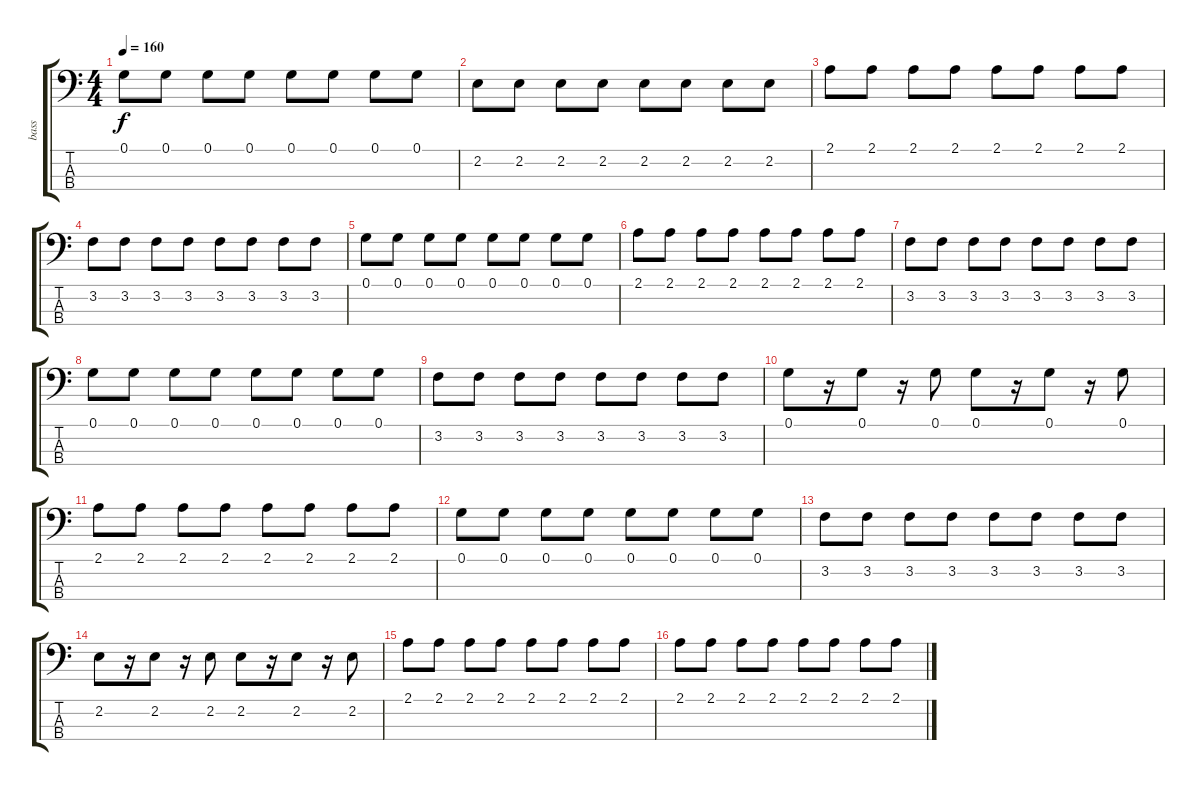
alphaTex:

\track ("bass" "bass") {instrument electricbassfinger}
\staff {score tabs}
\tuning (G2 D2 A1 E1) {hide}
\ts (4 4)
\tempo 160
\clef f4
\ks c
0.1.8{dy f} 0.1.8 0.1.8 0.1.8 0.1.8 0.1.8 0.1.8 0.1.8 |
2.2.8 2.2.8 2.2.8 2.2.8 2.2.8 2.2.8 2.2.8 2.2.8 |
2.1.8 2.1.8 2.1.8 2.1.8 2.1.8 2.1.8 2.1.8 2.1.8 |
3.2.8 3.2.8 3.2.8 3.2.8 3.2.8 3.2.8 3.2.8 3.2.8 |
0.1.8 0.1.8 0.1.8 0.1.8 0.1.8 0.1.8 0.1.8 0.1.8 |
2.1.8 2.1.8 2.1.8 2.1.8 2.1.8 2.1.8 2.1.8 2.1.8 |
3.2.8 3.2.8 3.2.8 3.2.8 3.2.8 3.2.8 3.2.8 3.2.8 |
0.1.8 0.1.8 0.1.8 0.1.8 0.1.8 0.1.8 0.1.8 0.1.8 |
3.2.8 3.2.8 3.2.8 3.2.8 3.2.8 3.2.8 3.2.8 3.2.8 |
0.1.8 r.16 0.1.8 r.16 0.1.8 0.1.8 r.16 0.1.8 r.16 0.1.8 |
2.1.8 2.1.8 2.1.8 2.1.8 2.1.8 2.1.8 2.1.8 2.1.8 |
0.1.8 0.1.8 0.1.8 0.1.8 0.1.8 0.1.8 0.1.8 0.1.8 |
3.2.8 3.2.8 3.2.8 3.2.8 3.2.8 3.2.8 3.2.8 3.2.8 |
2.2.8 r.16 2.2.8 r.16 2.2.8 2.2.8 r.16 2.2.8 r.16 2.2.8 |
2.1.8{volume 12 balance 10 instrument electricbassfinger} 2.1.8 2.1.8 2.1.8 2.1.8 2.1.8 2.1.8 2.1.8 |
2.1.8 2.1.8 2.1.8 2.1.8 2.1.8 2.1.8 2.1.8 2.1.8
